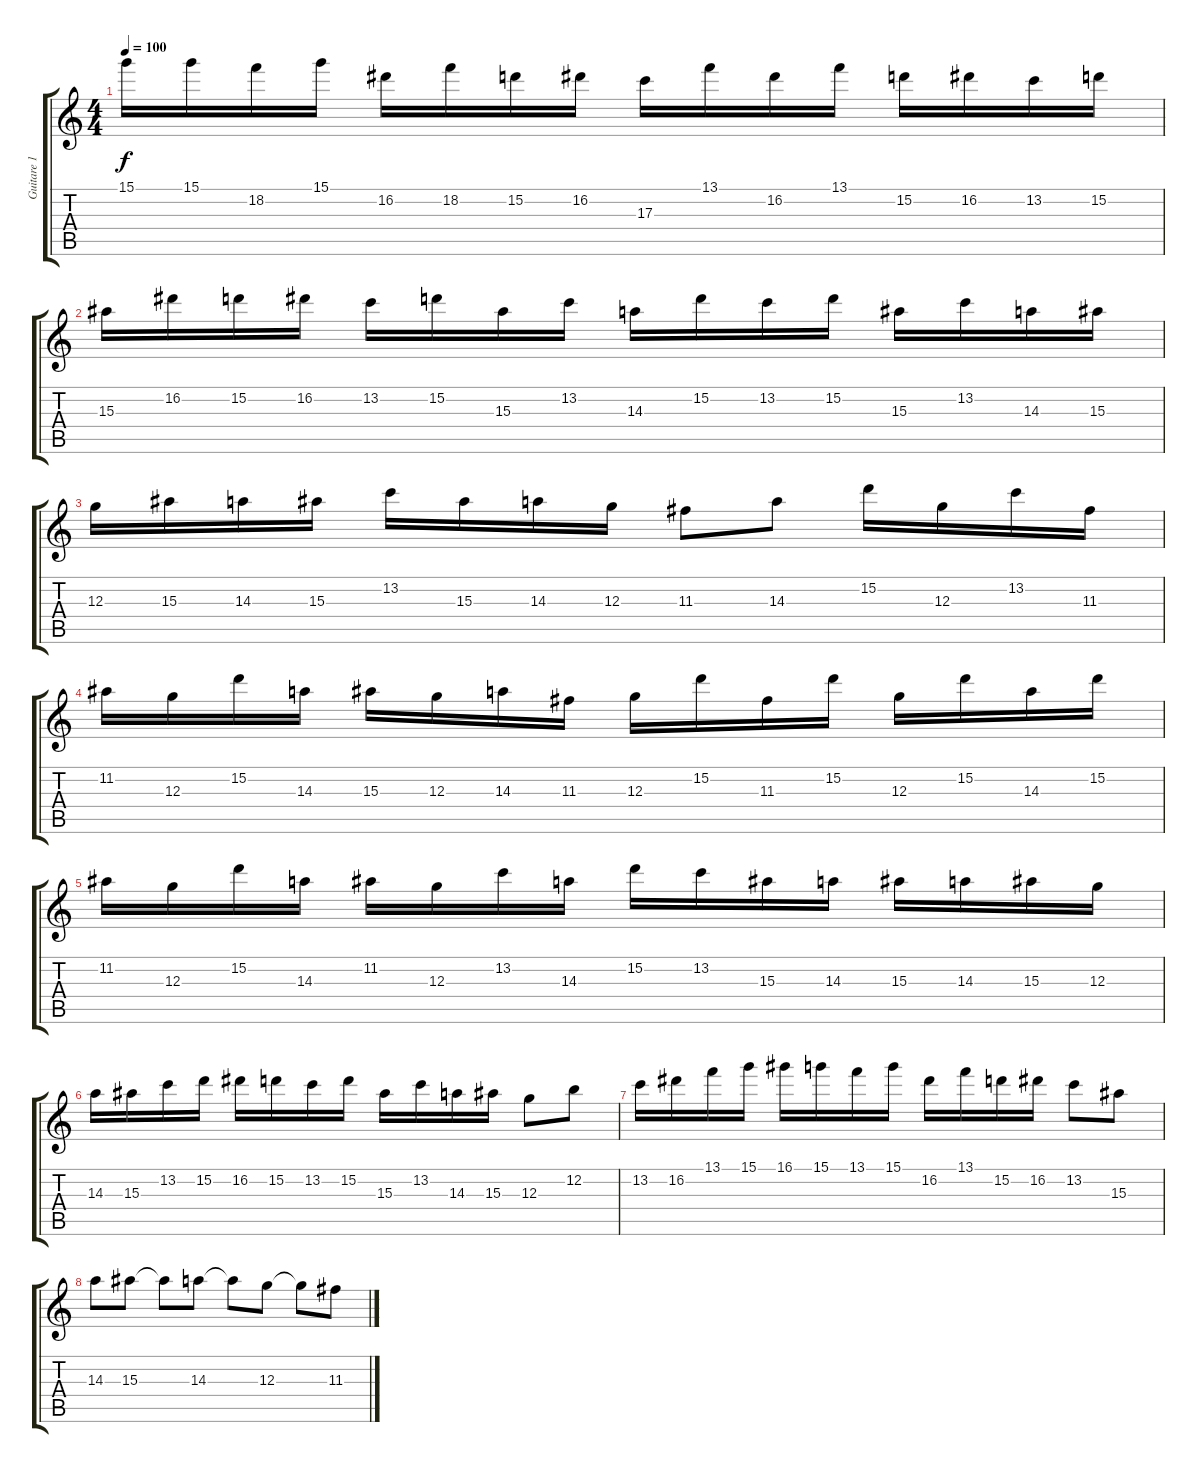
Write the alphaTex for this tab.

\track ("Guitare 1" "Guitare 1") {instrument overdrivenguitar}
\staff {score tabs}
\tuning (E4 B3 G3 D3 A2 E2) {hide}
\ts (4 4)
\tempo 100
\clef g2
\ks c
15.1.16{dy f} 15.1.16 18.2.16 15.1.16 16.2.16 18.2.16 15.2.16 16.2.16 17.3.16 13.1.16 16.2.16 13.1.16 15.2.16 16.2.16 13.2.16 15.2.16 |
15.3.16 16.2.16 15.2.16 16.2.16 13.2.16 15.2.16 15.3.16 13.2.16 14.3.16 15.2.16 13.2.16 15.2.16 15.3.16 13.2.16 14.3.16 15.3.16 |
12.3.16 15.3.16 14.3.16 15.3.16 13.2.16 15.3.16 14.3.16 12.3.16 11.3.8 14.3.8 15.2.16 12.3.16 13.2.16 11.3.16 |
11.2.16 12.3.16 15.2.16 14.3.16 15.3.16 12.3.16 14.3.16 11.3.16 12.3.16 15.2.16 11.3.16 15.2.16 12.3.16 15.2.16 14.3.16 15.2.16 |
11.2.16 12.3.16 15.2.16 14.3.16 11.2.16 12.3.16 13.2.16 14.3.16 15.2.16 13.2.16 15.3.16 14.3.16 15.3.16 14.3.16 15.3.16 12.3.16 |
14.3.16 15.3.16 13.2.16 15.2.16 16.2.16 15.2.16 13.2.16 15.2.16 15.3.16 13.2.16 14.3.16 15.3.16 12.3.8 12.2.8 |
13.2.16 16.2.16 13.1.16 15.1.16 16.1.16 15.1.16 13.1.16 15.1.16 16.2.16 13.1.16 15.2.16 16.2.16 13.2.8 15.3.8 |
14.3.8 15.3.8 15.3{t}.8 14.3.8 14.3{t}.8 12.3.8 12.3{t}.8 11.3.8
